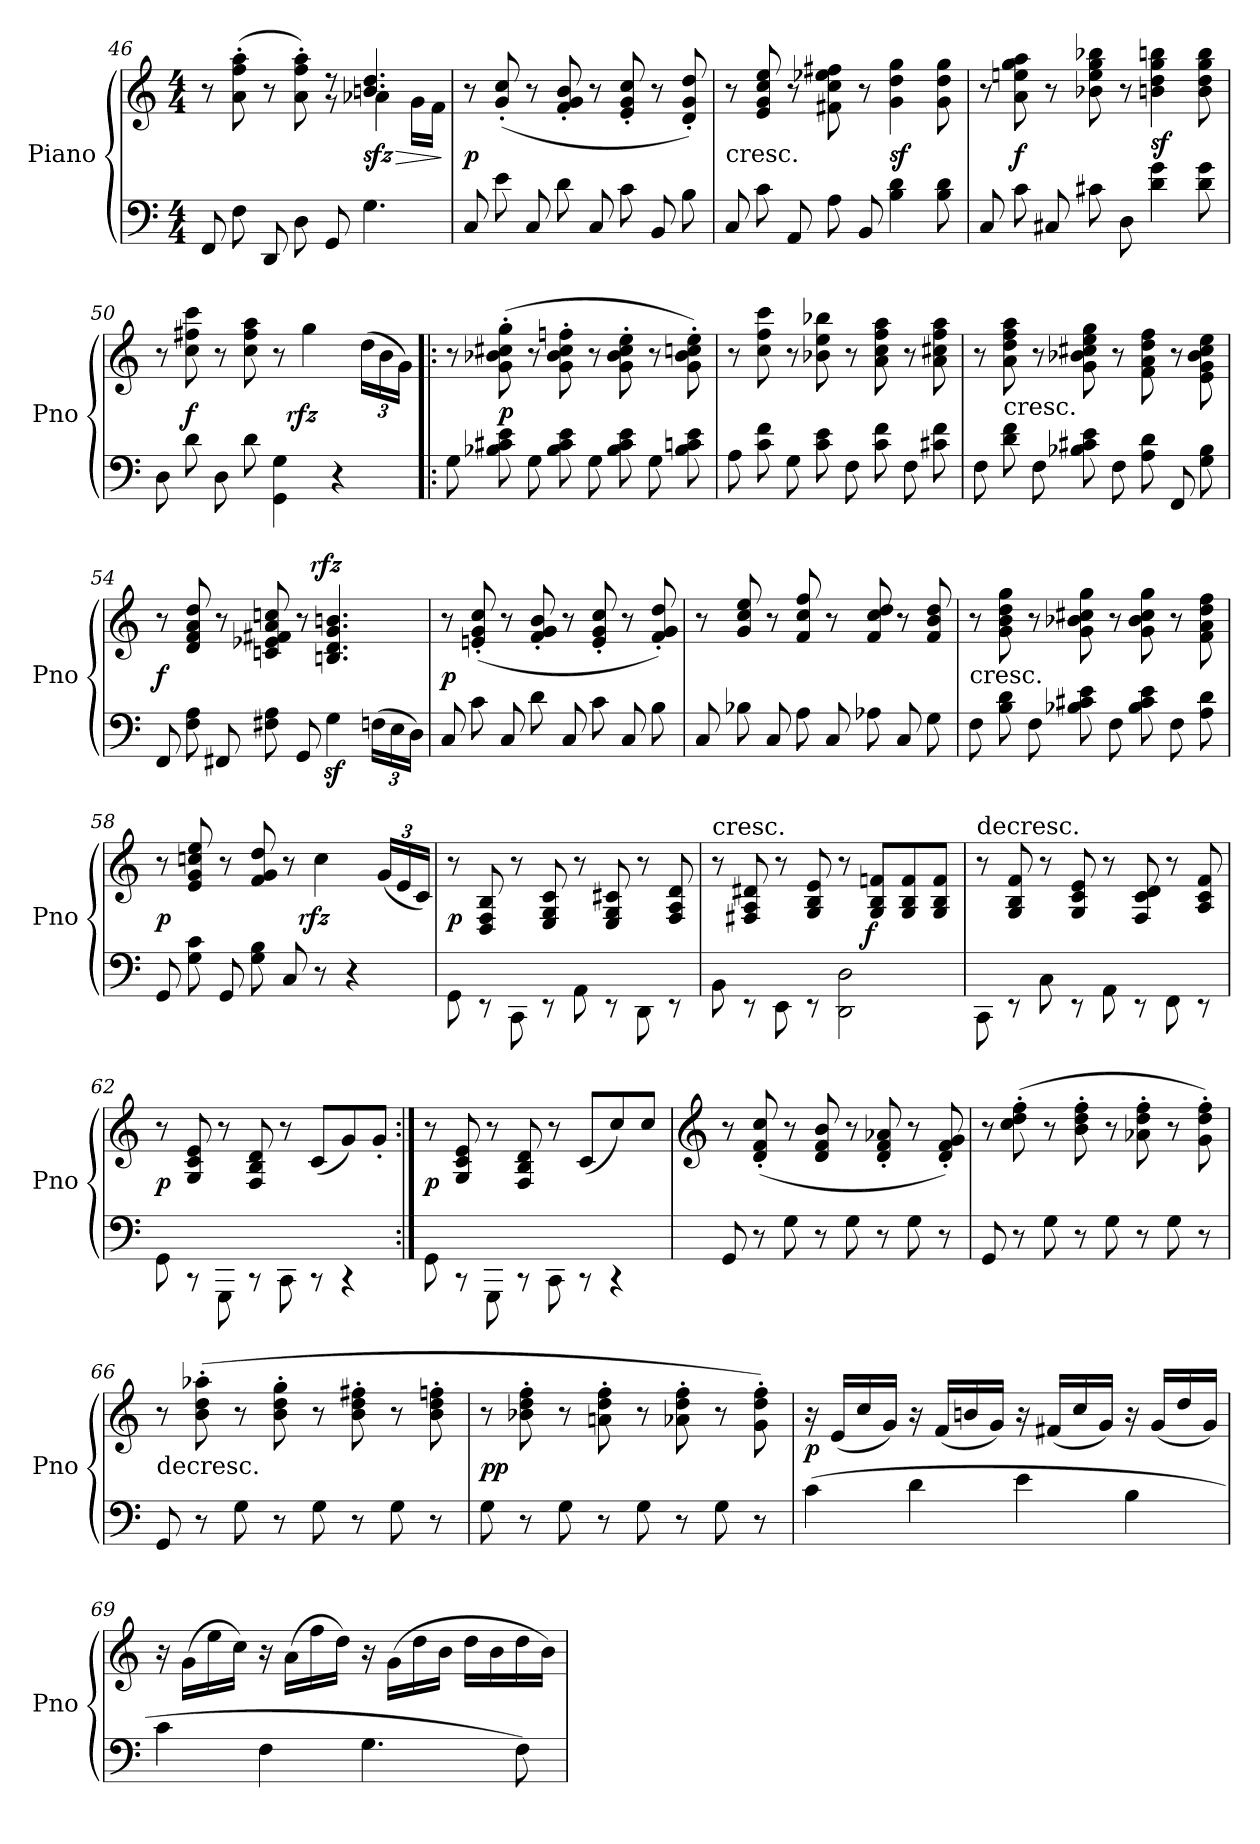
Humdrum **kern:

**kern	**kern	**dynam
*part1	*part1	*part1
*staff2	*staff1	*staff1/2
*I"Piano	*	*
*I'Pno	*	*
*clefF4	*clefG2	*
*k[]	*k[]	*
*C:	*C:	*
*M4/4	*M4/4	*
=46	=46	=46
*	*^	*
8FF	2ryy	8r	.
8F	.	(8a' 8ff' 8aa'	.
8DD	.	8r	.
8D	.	8a' 8ff' 8aa')	.
8GG	8r	8r	.
4.G	4.bn 4.dd	4a-X	> sfz
.	.	16gLL	.
.	.	16fJJ	.
*	*v	*v	*
.	.	]
=47	=47	=47
8C	8r	p
8e	(8g' 8cc'	.
8C	8r	.
8d	8f' 8g' 8b'	.
8C	8r	.
8c	8e' 8g' 8cc'	.
8BB	8r	.
8B	8d' 8g' 8dd')	.
=48	=48	=48
!	!LO:TX:c:t=cresc.	!
8C	8r	.
8c	8e 8g 8cc 8ee	.
8AA	8r	.
8A	8f#X 8cc 8ee-X 8ff#X	.
8BB	8r	.
4B 4d	4g 4dd 4gg	sf
8B 8d	8g 8dd 8gg	.
=49	=49	=49
8C	8r	.
8c	8a 8een 8gg 8aa	f
8C#X	8r	.
8c#X	8b-X 8ee 8gg 8bb-X	.
8D	8r	.
4d 4g	4bn 4dd 4gg 4bbn	sf
8d 8g	8b 8dd 8gg 8bb	.
=50	=50	=50
8D	8r	.
8d	8cc 8ff#X 8ccc	f
8D	8r	.
8d	8cc 8ff# 8aa	.
4GG\ 4G\	8r	.
!	!	!LO:DY:cj
.	4gg	rfz
4r	.	.
.	(24ddLL	.
.	24b	.
.	24gJJ)	.
=51!|:	=51!|:	=51!|:
8G	8r	.
8B-X 8c#X 8e	(8g' 8b-X' 8cc#X' 8gg'	p
8G	8r	.
8B- 8c# 8e	8g' 8b-' 8cc#' 8ffn'	.
8G	8r	.
8B- 8c# 8e	8g' 8b-' 8cc#' 8ee'	.
8G	8r	.
8B- 8cn 8e	8g' 8b-' 8ccn' 8ee')	.
=52	=52	=52
8A	8r	.
8c 8f	8cc 8ff 8ccc	.
8G	8r	.
8c 8e	8b-X 8ee 8bb-X	.
8F	8r	.
8c 8f	8a 8cc 8ff 8aa	.
8F	8r	.
8c#X 8f	8a 8cc#X 8ff 8aa	.
=53	=53	=53
8F	8r	.
!	!LO:TX:c:t=cresc.	!
8d 8f	8a 8dd 8ff 8aa	.
8F	8r	.
8B-X 8c#X 8e	8g 8b-X 8cc#X 8ee 8gg	.
8F	8r	.
8A 8d	8f 8a 8dd 8ff	.
8FF	8r	.
8G 8B-	8e\ 8g\ 8b-\ 8cc#\ 8ee\	.
=54	=54	=54
8FF	8r	f
8F 8A	8d 8f 8a 8dd	.
8FF#X	8r	.
8F#X 8A	8cn 8e-X 8f#X 8a 8ccn	.
8GG	8r	.
!	!	!LO:DY:a:cj
4Gz	4.Bn 4.d 4.g 4.bn	rfz
(24FnLL	.	.
24E	.	.
24DJJ)	.	.
=55	=55	=55
8C	8r	p
8c	(8en' 8g' 8cc'	.
8C	8r	.
8d	8f' 8g' 8b'	.
8C	8r	.
8c	8e' 8g' 8cc'	.
8C	8r	.
8B	8f' 8g' 8dd')	.
=56	=56	=56
8C	8r	.
8B-X	8g/ 8cc/ 8ee/	.
8C	8r	.
8A	8f/ 8cc/ 8ff/	.
8C	8r	.
8A-X	8f 8cc 8dd	.
8C	8r	.
8G	8f 8b 8dd	.
=57	=57	=57
!	!LO:TX:c:t=cresc.	!
8F	8r	.
8B 8d	8g 8b 8dd 8gg	.
8F	8r	.
8B-X 8c#X 8e	8g 8b-X 8cc#X 8gg	.
8F	8r	.
8B- 8c# 8e	8g 8b- 8cc# 8gg	.
8F	8r	.
8A 8d	8f 8a 8dd 8ff	.
=58	=58	=58
8GG	8r	p
8G 8c	8e 8g 8ccn 8ee	.
8GG	8r	.
8G 8B	8f 8g 8dd	.
8C	8r	.
!	!	!LO:DY:cj
8r	4cc	rfz
4r	.	.
.	(24gLL	.
.	24e	.
.	24cJJ)	.
=59	=59	=59
8GG\	8r	p
8rEE	8D/ 8F/ 8B/	.
8CC\	8r	.
8rEE	8E/ 8G/ 8c/	.
8AA\	8r	.
8rEE	8E/ 8G/ 8c#X/	.
8DD\	8r	.
8rEE	8F/ 8A/ 8d/	.
=60	=60	=60
!	!LO:TX:a:t=cresc.	!
8BB\	8r	.
8rEE	8F#X/ 8A/ 8d#X/	.
8EE\	8r	.
8rEE	8G/ 8B/ 8e/	.
2DD\ 2D\	8r	.
!	!	!LO:DY:cj
.	8G/ 8B/ 8fn/L	f
.	8G/ 8B/ 8f/	.
.	8G/ 8B/ 8f/J	.
=61	=61	=61
!	!LO:TX:a:t=decresc.	!
8CC\	8r	.
8rEE	8G/ 8B/ 8f/	.
8C\	8r	.
8rEE	8G/ 8c/ 8e/	.
8AA\	8r	.
8rEE	8F/ 8c/ 8d/	.
8FF\	8r	.
8rEE	8A/ 8c/ 8f/	.
=62	=62	=62
8GG\	8r	p
8rCC	8G/ 8c/ 8e/	.
8GGG\	8r	.
8rCC	8F/ 8B/ 8d/	.
8CC\	8r	.
8rCC	(8cL	.
4rCC	8g)	.
.	8g'J	.
=63:|!	=63:|!	=63:|!
8GG\	8r	p
8rCC	8G/ 8c/ 8e/	.
8GGG\	8r	.
8rCC	8F/ 8B/ 8d/	.
8CC\	8r	.
8rCC	(8cL	.
4rCC	8cc)	.
.	8ccJ	.
=64	=64	=64
*	*clefG2	*
8GG	8r	.
8r	(8d' 8f' 8cc'	.
8G	8r	.
8r	8d 8f 8b	.
8G	8r	.
8r	8d' 8f' 8a-X'	.
8G	8r	.
8r	8d' 8f' 8g')	.
=65	=65	=65
8GG	8r	.
8r	(8cc' 8dd' 8ff'	.
8G	8r	.
8r	8b' 8dd' 8ff'	.
8G	8r	.
8r	8a-X' 8dd' 8ff'	.
8G	8r	.
8r	8g' 8dd' 8ff')	.
=66	=66	=66
!	!LO:TX:c:t=decresc.	!
8GG	8r	.
8r	(8b' 8dd' 8aa-X'	.
8G	8r	.
8r	8b' 8dd' 8gg'	.
8G	8r	.
8r	8b' 8dd' 8ff#X'	.
8G	8r	.
8r	8b' 8dd' 8ffn'	.
=67	=67	=67
8G	8r	pp
8r	8b-X' 8dd' 8ff'	.
8G	8r	.
8r	8an' 8dd' 8ff'	.
8G	8r	.
8r	8a-X' 8dd' 8ff'	.
8G	8r	.
8r	8g' 8dd' 8ff')	.
=68	=68	=68
(4c	16r	p
.	(16eLL	.
.	16cc	.
.	16gJJ)	.
4d	16r	.
.	(16fLL	.
.	16bn	.
.	16gJJ)	.
4e	16r	.
.	(16f#XLL	.
.	16cc	.
.	16gJJ)	.
4B	16r	.
.	(16g/LL	.
.	16dd/	.
.	16g/JJ)	.
=69	=69	=69
4c	16r	.
.	(16gLL	.
.	16ee	.
.	16ccJJ)	.
4F	16r	.
.	(16aLL	.
.	16ff	.
.	16ddJJ)	.
4.G	16r	.
.	(16gLL	.
.	16dd	.
.	16bJJ	.
.	16ddLL	.
.	16b	.
8F)	16dd	.
.	16bJJ)	.
=	=	=
*-	*-	*-
